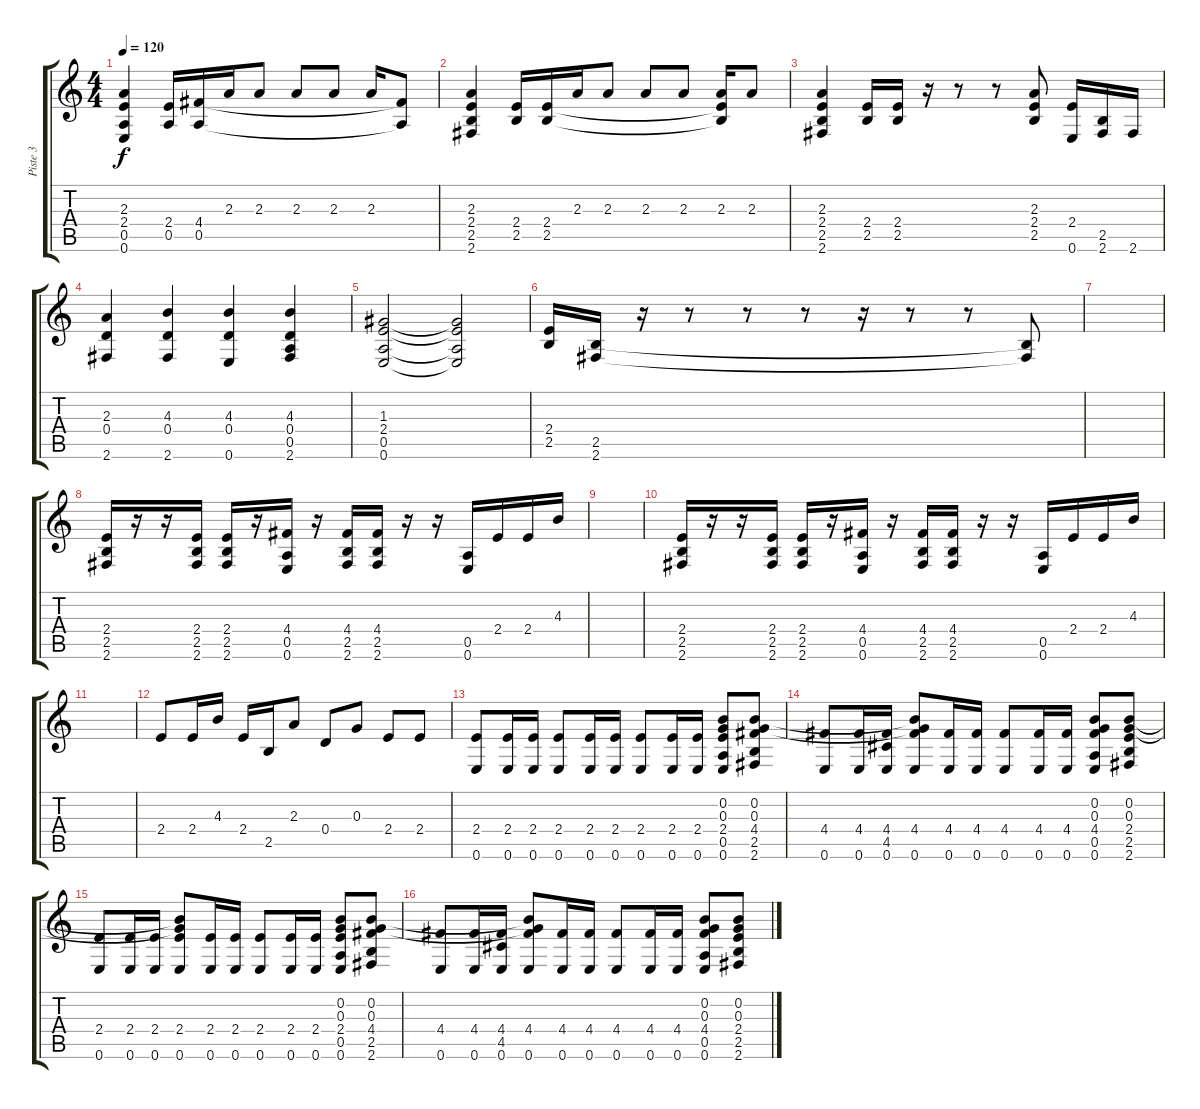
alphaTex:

\track ("Piste 3" "Piste 3") {instrument overdrivenguitar}
\staff {score tabs}
\tuning (E4 B3 G3 D3 A2 E2) {hide}
\ts (4 4)
\tempo 120
\clef g2
\ks c
(2.3 2.4 0.5 0.6).4{dy f} (2.4 0.5).16 (4.4 0.5).16 2.3.16 2.3.8 2.3.8 2.3.8 2.3.16 (4.4{t} 0.5{t}).8 |
(2.3 2.4 2.5 2.6).4 (2.4 2.5).16 (2.4 2.5).16 2.3.16 2.3.8 2.3.8 2.3.8 (2.3 2.4{t} 2.5{t}).16 2.3.8 |
(2.3 2.4 2.5 2.6).4 (2.4 2.5).16 (2.4 2.5).16 r.16 r.8 r.8 (2.3 2.4 2.5).8 (2.4 0.6).16 (2.5 2.6).16 2.6.16 |
(2.3 0.4 2.6).4 (4.3 0.4 2.6).4 (4.3 0.4 0.6).4 (4.3 0.4 0.5 2.6).4 |
(1.3 2.4 0.5 0.6).2 (1.3{t} 2.4{t} 0.5{t} 0.6{t}).2 |
(2.4 2.5).16 (2.5 2.6).16 r.16 r.8 r.8 r.8 r.16 r.8 r.8 (2.5{t} 2.6{t}).8 |
|
(2.4 2.5 2.6).16 r.16 r.16 (2.4 2.5 2.6).16 (2.4 2.5 2.6).16 r.16 (4.4 0.5 0.6).16 r.16 (4.4 2.5 2.6).16 (4.4 2.5 2.6).16 r.16 r.16 (0.5 0.6).16 2.4.16 2.4.16 4.3.16 |
|
(2.4 2.5 2.6).16 r.16 r.16 (2.4 2.5 2.6).16 (2.4 2.5 2.6).16 r.16 (4.4 0.5 0.6).16 r.16 (4.4 2.5 2.6).16 (4.4 2.5 2.6).16 r.16 r.16 (0.5 0.6).16 2.4.16 2.4.16 4.3.16 |
|
2.4.8{volume 13 instrument overdrivenguitar} 2.4.16 4.3.16 2.4.16 2.5.16 2.3.8 0.4.8 0.3.8 2.4.8 2.4.8 |
(2.4 0.6).8{volume 16} (2.4 0.6).16 (2.4 0.6).16 (2.4 0.6).8 (2.4 0.6).16 (2.4 0.6).16 (2.4 0.6).8 (2.4 0.6).16 (2.4 0.6).16 (0.2 0.3 2.4 0.5 0.6).8 (0.2 0.3 4.4 2.5 2.6).8 |
(4.4 0.6).8 (4.4 0.6).16 (4.4 4.5 0.6).16 (0.2{t} 0.3{t} 4.4 0.6).8 (4.4 0.6).16 (4.4 0.6).16 (4.4 0.6).8 (4.4 0.6).16 (4.4 0.6).16 (0.2 0.3 4.4 0.5 0.6).8 (0.2 0.3 2.4 2.5 2.6).8 |
(2.4 0.6).8{volume 16} (2.4 0.6).16 (2.4 0.6).16 (0.2{t} 0.3{t} 2.4 0.6).8 (2.4 0.6).16 (2.4 0.6).16 (2.4 0.6).8 (2.4 0.6).16 (2.4 0.6).16 (0.2 0.3 2.4 0.5 0.6).8 (0.2 0.3 4.4 2.5 2.6).8 |
(4.4 0.6).8 (4.4 0.6).16 (4.4 4.5 0.6).16 (0.2{t} 0.3{t} 4.4 0.6).8 (4.4 0.6).16 (4.4 0.6).16 (4.4 0.6).8 (4.4 0.6).16 (4.4 0.6).16 (0.2 0.3 4.4 0.5 0.6).8 (0.2 0.3 2.4 2.5 2.6).8
